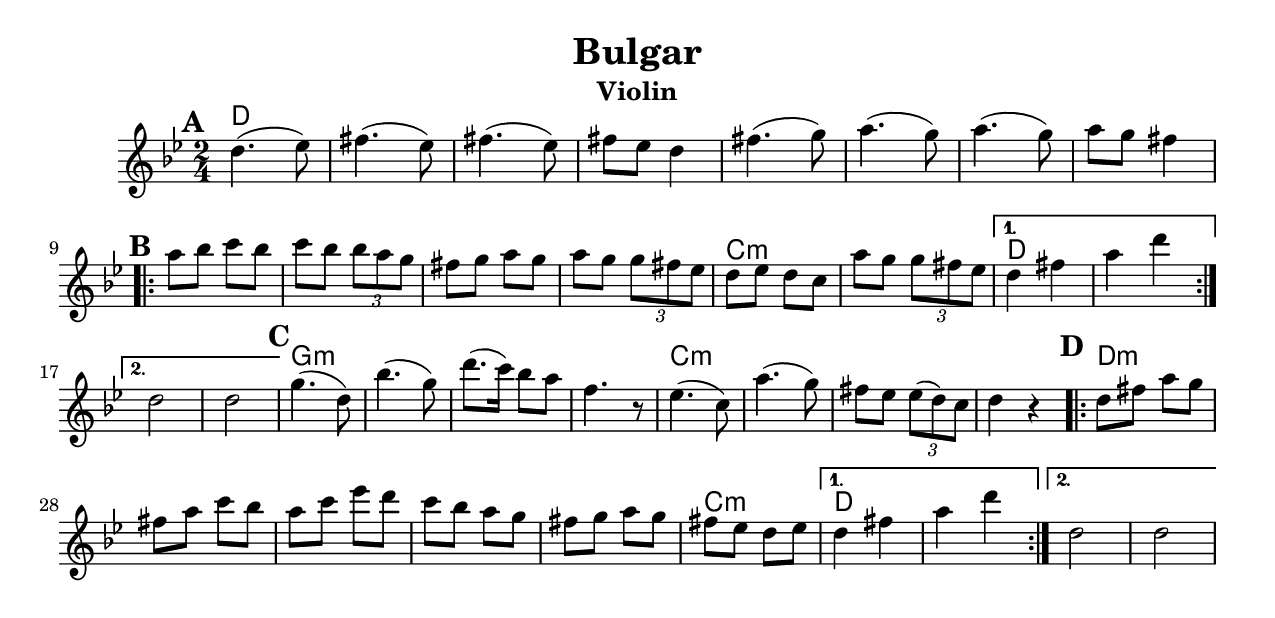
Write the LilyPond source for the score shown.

\version "2.18.0"
\include "english.ly"
%\pointAndClickOff
\paper{
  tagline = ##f
  print-all-headers = ##t
  #(set-paper-size "letter")
}
date = #(strftime "%d-%m-%Y" (localtime (current-time)))

%\markup{ \italic{ " Updated " \date  }  }

%\markup{ Got something to say? }

global = {
  \clef treble
  \key g \minor
  \time 2/4
  \set Score.markFormatter = #format-mark-box-alphabet
}

%#################################### Melody ########################
melody = \relative c'' {
  \global
  %\partial 16*3 a16 d f   %lead in notes


  \mark \default
  d4. (ef8)
  fs4. (ef8)
  fs4. (ef8)
  fs8ef d4

  fs4.(g8)
  a4.(g8)
  a4.(g8)
  a8 g fs4|
  \break

  \repeat volta 2{
    \mark \default
    a8 bf c bf
    c8 bf \tuplet 3/2{bf a g}
    fs8 g a g
    a8 g \tuplet 3/2{g fs ef}

    d8 ef d c
    a'8 g \tuplet 3/2{g fs ef}
  }
  \alternative {
    {
      d4 fs
      a4 d
    }
    {
      d,2
      d2
    }
  }
  \mark \default
  g4.(d8)
  bf'4. (g8)
  d'8.(c16) bf8 a|
  f4. r8

  ef4.(c8)
  a'4.(g8)
  fs8 ef \tuplet 3/2 {ef(d) c}
  d4 r
  \repeat volta 2{
    \mark \default
    d8 fs a g
    fs8 a c bf
    a8 c ef d
    c8 bf a g
    fs8 g a g
    fs8 ef d ef
  }
  \alternative {
    {
      d4 fs
      a4 d
    }
    {
      d,2
      d2
    }
  }
}
%################################# Lyrics #####################
%\addlyrics{  }
%################################# Chords #######################
harmonies = \chordmode {
  d2*12
  c2*2:m
  d2*4
  g2*4:m
  c2*4:m
  d2*5:m
  c2:m
  d2*2
}

\score {
  <<
    \new ChordNames {
      \set chordChanges = ##f
      \harmonies
    }
    \new Staff
    \melody
  >>
  \header{
    title= "Bulgar"
    subtitle=""
    composer= ""
    instrument = "Violin"
    arranger= ""
  }
  \midi{\tempo 4 = 120}
  \layout{indent = 1.0\cm}
}
%{
% more verses:
\markup{}
\markup {
  \fill-line {
    \hspace #0.1 % distance from left margin
    \column {
      \line { "1."
	\column {
	  ""
	}
      }
      \hspace #0.2 % vertical distance between verses
      \line { "2."
	\column {
	 ""
	}
      }
    }
    \hspace #0.1  % horiz. distance between columns
    \column {
      \line { "3."
	\column {
	  ""
	}
      }
      \hspace #0.2 % distance between verses
      \line { "4."
	\column {
	 ""
	}
      }
    }
    \hspace #0.1 % distance to right margin
  }
}

%}
